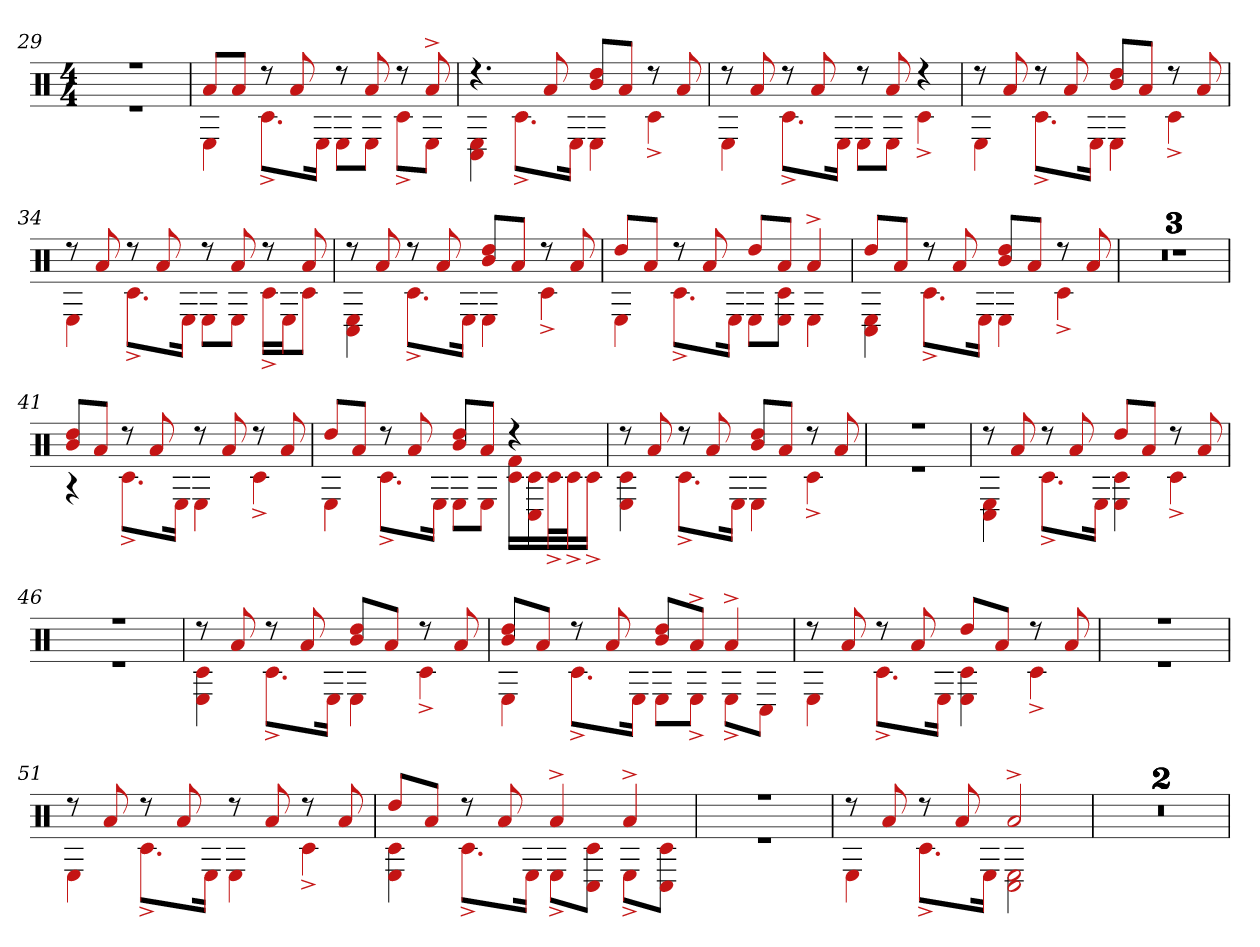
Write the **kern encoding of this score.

**kern
*part1
*staff1
*clefX
*k[]
*M4/4
=29
*^
1r	1r
=30	=30
8aL	4E
8aJ	.
8r	8.c#^L
8a	.
.	16EJk
8r	8EL
8a	8EJ
8r	8c#^L
8a^	8EJ
=31	=31
4.r	4C# 4E
.	8.c#^L
8a	.
.	16EJk
8dd 8bL	4E
8aJ	.
8r	4c#^
8a	.
=32	=32
8r	4E
8a	.
8r	8.c#^L
8a	.
.	16EJk
8r	8EL
8a	8EJ
4r	4c#^
=33	=33
8r	4E
8a	.
8r	8.c#^L
8a	.
.	16EJk
8dd 8bL	4E
8aJ	.
8r	4c#^
8a	.
=34	=34
8r	4E
8a	.
8r	8.c#^L
8a	.
.	16EJk
8r	8EL
8a	8EJ
8r	16c#^LL
.	16EJ
8a	8c#J
=35	=35
8r	4C# 4E
8a	.
8r	8.c#^L
8a	.
.	16EJk
8dd 8bL	4E
8aJ	.
8r	4c#^
8a	.
=36	=36
8ddL	4E
8aJ	.
8r	8.c#^L
8a	.
.	16EJk
8ddL	8EL
8aJ	8E 8c#J
4a^	4E
=37	=37
8ddL	4C# 4E
8aJ	.
8r	8.c#^L
8a	.
.	16EJk
8dd 8bL	4E
8aJ	.
8r	4c#^
8a	.
=38	=38
1r	1r
=39	=39
1r	1r
=40	=40
1r	1r
=41	=41
8dd 8bL	4r
8aJ	.
8r	8.c#^L
8a	.
.	16EJk
8r	4E
8a	.
8r	4c#^
8a	.
=42	=42
8ddL	4E
8aJ	.
8r	8.c#^L
8a	.
.	16EJk
8dd 8bL	8EL
8aJ	8EJ
4r	16f# 16c#LL
.	16c# 16C#
.	32c#^L
.	32c#^J
.	16c#^JJ
=43	=43
8r	4E 4c#
8a	.
8r	8.c#^L
8a	.
.	16EJk
8dd 8bL	4E
8aJ	.
8r	4c#^
8a	.
=44	=44
1r	1r
=45	=45
8r	4C# 4E
8a	.
8r	8.c#^L
8a	.
.	16EJk
8ddL	4E 4c#
8aJ	.
8r	4c#^
8a	.
=46	=46
1r	1r
=47	=47
8r	4E 4c#
8a	.
8r	8.c#^L
8a	.
.	16EJk
8dd 8bL	4E
8aJ	.
8r	4c#^
8a	.
=48	=48
8dd 8bL	4E
8aJ	.
8r	8.c#^L
8a	.
.	16EJk
8dd 8bL	8EL
8a^J	8E^J
4a^	8E^L
.	8C#J
=49	=49
8r	4E
8a	.
8r	8.c#^L
8a	.
.	16EJk
8ddL	4E 4c#
8aJ	.
8r	4c#^
8a	.
=50	=50
1r	1r
=51	=51
8r	4E
8a	.
8r	8.c#^L
8a	.
.	16EJk
8r	4E
8a	.
8r	4c#^
8a	.
=52	=52
8ddL	4E 4c#
8aJ	.
8r	8.c#^L
8a	.
.	16EJk
4a^	8E^L
.	8C# 8c#J
4a^	8E^L
.	8C# 8c#J
=53	=53
1r	1r
=54	=54
8r	4E
8a	.
8r	8.c#^L
8a	.
.	16EJk
2a^	2E 2C#
=55	=55
1r	1r
=56	=56
1r	1r
*v	*v
=
*-
